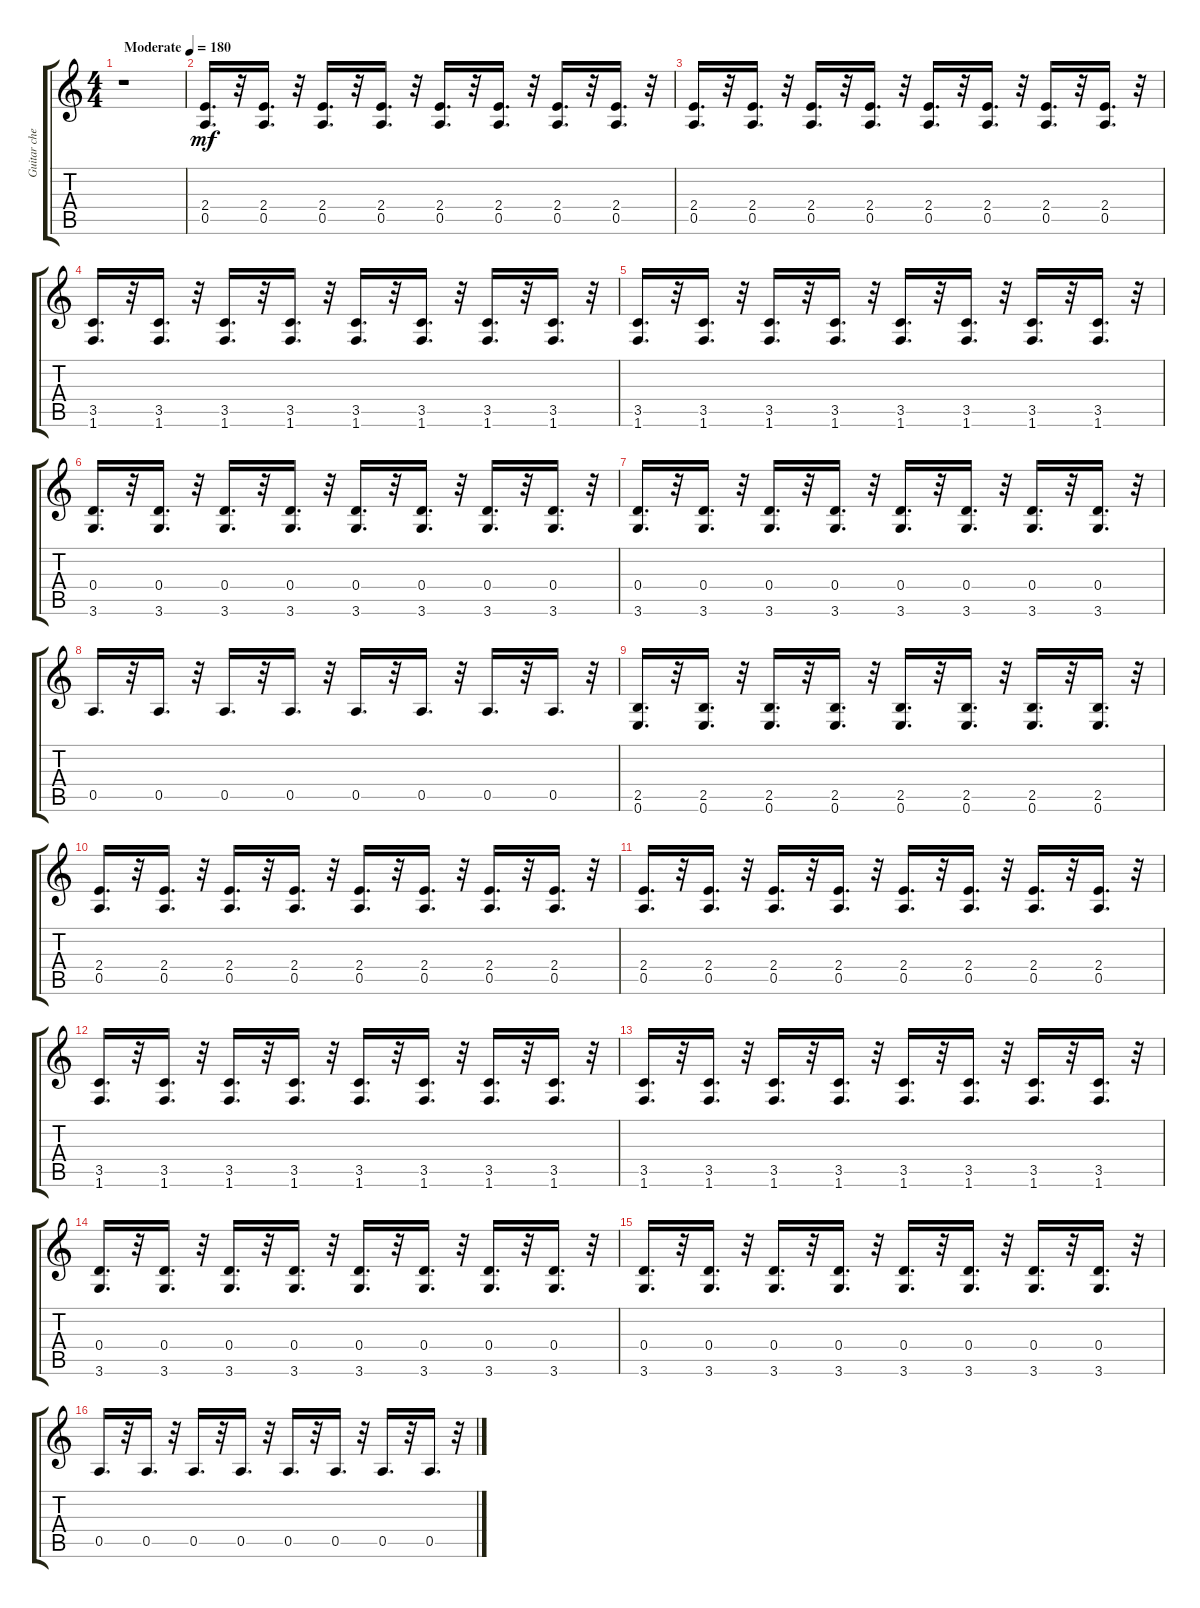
\track ("Guitar ches" "Guitar che") {instrument overdrivenguitar}
\staff {score tabs}
\tuning (E4 B3 G3 D3 A2 E2) {hide}
\ts (4 4)
\tempo (180 "Moderate")
\clef g2
\ks c
r.1{dy mf instrument overdrivenguitar} |
(2.4 0.5).16{d} r.32 (2.4 0.5).16{d} r.32 (2.4 0.5).16{d} r.32 (2.4 0.5).16{d} r.32 (2.4 0.5).16{d} r.32 (2.4 0.5).16{d} r.32 (2.4 0.5).16{d} r.32 (2.4 0.5).16{d} r.32 |
(2.4 0.5).16{d} r.32 (2.4 0.5).16{d} r.32 (2.4 0.5).16{d} r.32 (2.4 0.5).16{d} r.32 (2.4 0.5).16{d} r.32 (2.4 0.5).16{d} r.32 (2.4 0.5).16{d} r.32 (2.4 0.5).16{d} r.32 |
(3.5 1.6).16{d} r.32 (3.5 1.6).16{d} r.32 (3.5 1.6).16{d} r.32 (3.5 1.6).16{d} r.32 (3.5 1.6).16{d} r.32 (3.5 1.6).16{d} r.32 (3.5 1.6).16{d} r.32 (3.5 1.6).16{d} r.32 |
(3.5 1.6).16{d} r.32 (3.5 1.6).16{d} r.32 (3.5 1.6).16{d} r.32 (3.5 1.6).16{d} r.32 (3.5 1.6).16{d} r.32 (3.5 1.6).16{d} r.32 (3.5 1.6).16{d} r.32 (3.5 1.6).16{d} r.32 |
(0.4 3.6).16{d} r.32 (0.4 3.6).16{d} r.32 (0.4 3.6).16{d} r.32 (0.4 3.6).16{d} r.32 (0.4 3.6).16{d} r.32 (0.4 3.6).16{d} r.32 (0.4 3.6).16{d} r.32 (0.4 3.6).16{d} r.32 |
(0.4 3.6).16{d} r.32 (0.4 3.6).16{d} r.32 (0.4 3.6).16{d} r.32 (0.4 3.6).16{d} r.32 (0.4 3.6).16{d} r.32 (0.4 3.6).16{d} r.32 (0.4 3.6).16{d} r.32 (0.4 3.6).16{d} r.32 |
0.5.16{d} r.32 0.5.16{d} r.32 0.5.16{d} r.32 0.5.16{d} r.32 0.5.16{d} r.32 0.5.16{d} r.32 0.5.16{d} r.32 0.5.16{d} r.32 |
(2.5 0.6).16{d} r.32 (2.5 0.6).16{d} r.32 (2.5 0.6).16{d} r.32 (2.5 0.6).16{d} r.32 (2.5 0.6).16{d} r.32 (2.5 0.6).16{d} r.32 (2.5 0.6).16{d} r.32 (2.5 0.6).16{d} r.32 |
(2.4 0.5).16{d} r.32 (2.4 0.5).16{d} r.32 (2.4 0.5).16{d} r.32 (2.4 0.5).16{d} r.32 (2.4 0.5).16{d} r.32 (2.4 0.5).16{d} r.32 (2.4 0.5).16{d} r.32 (2.4 0.5).16{d} r.32 |
(2.4 0.5).16{d} r.32 (2.4 0.5).16{d} r.32 (2.4 0.5).16{d} r.32 (2.4 0.5).16{d} r.32 (2.4 0.5).16{d} r.32 (2.4 0.5).16{d} r.32 (2.4 0.5).16{d} r.32 (2.4 0.5).16{d} r.32 |
(3.5 1.6).16{d} r.32 (3.5 1.6).16{d} r.32 (3.5 1.6).16{d} r.32 (3.5 1.6).16{d} r.32 (3.5 1.6).16{d} r.32 (3.5 1.6).16{d} r.32 (3.5 1.6).16{d} r.32 (3.5 1.6).16{d} r.32 |
(3.5 1.6).16{d} r.32 (3.5 1.6).16{d} r.32 (3.5 1.6).16{d} r.32 (3.5 1.6).16{d} r.32 (3.5 1.6).16{d} r.32 (3.5 1.6).16{d} r.32 (3.5 1.6).16{d} r.32 (3.5 1.6).16{d} r.32 |
(0.4 3.6).16{d} r.32 (0.4 3.6).16{d} r.32 (0.4 3.6).16{d} r.32 (0.4 3.6).16{d} r.32 (0.4 3.6).16{d} r.32 (0.4 3.6).16{d} r.32 (0.4 3.6).16{d} r.32 (0.4 3.6).16{d} r.32 |
(0.4 3.6).16{d} r.32 (0.4 3.6).16{d} r.32 (0.4 3.6).16{d} r.32 (0.4 3.6).16{d} r.32 (0.4 3.6).16{d} r.32 (0.4 3.6).16{d} r.32 (0.4 3.6).16{d} r.32 (0.4 3.6).16{d} r.32 |
0.5.16{d} r.32 0.5.16{d} r.32 0.5.16{d} r.32 0.5.16{d} r.32 0.5.16{d} r.32 0.5.16{d} r.32 0.5.16{d} r.32 0.5.16{d} r.32
